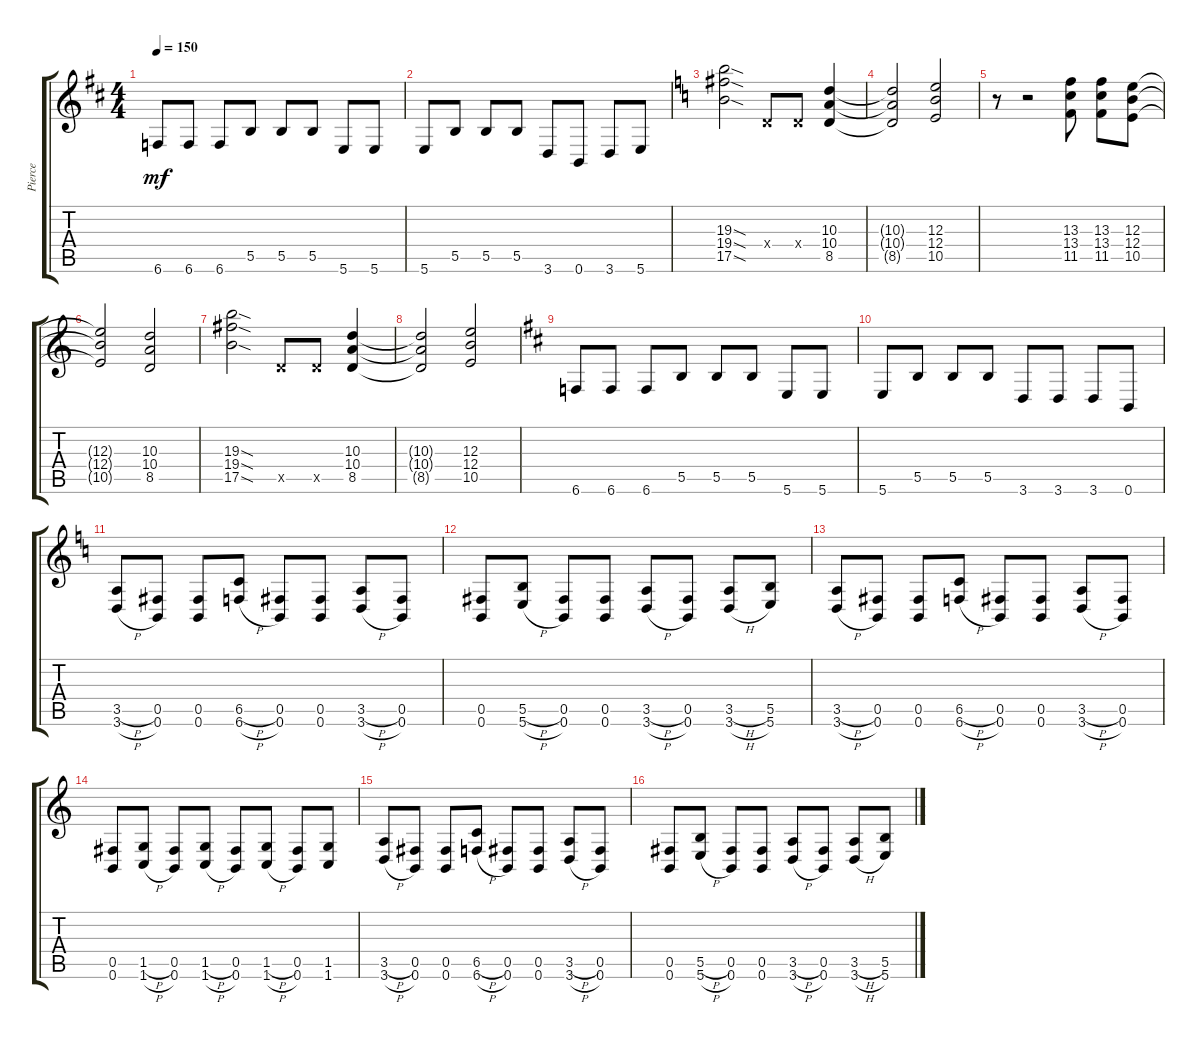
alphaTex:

\track ("Pierce" "Pierce") {instrument distortionguitar}
\staff {score tabs}
\tuning (Db4 Ab3 E3 B2 Gb2 B1) {hide}
\ts (4 4)
\tempo 150
\clef g2
\ks d
6.6.8{dy mf} 6.6.8 6.6.8 5.5.8 5.5.8 5.5.8 5.6.8 5.6.8 |
5.6.8 5.5.8 5.5.8 5.5.8 3.6.8 0.6.8 3.6.8 5.6.8 |
\ks c
(19.3{sod} 19.4{sod} 17.5{sod}).2 3.4{x}.8 3.4{x}.8 (10.3 10.4 8.5).4 |
(10.3{t} 10.4{t} 8.5{t}).2 (12.3 12.4 10.5).2 |
r.8 r.2 (13.3 13.4 11.5).8 (13.3 13.4 11.5).8 (12.3 12.4 10.5).8 |
(12.3{t} 12.4{t} 10.5{t}).2 (10.3 10.4 8.5).2 |
(19.3{sod} 19.4{sod} 17.5{sod}).2 8.5{x}.8 8.5{x}.8 (10.3 10.4 8.5).4 |
(10.3{t} 10.4{t} 8.5{t}).2 (12.3 12.4 10.5).2 |
\ks d
6.6.8 6.6.8 6.6.8 5.5.8 5.5.8 5.5.8 5.6.8 5.6.8 |
5.6.8 5.5.8 5.5.8 5.5.8 3.6.8 3.6.8 3.6.8 0.6.8 |
\ks c
(3.5{h} 3.6{h}).8 (0.5 0.6).8 (0.5 0.6).8 (6.5{h} 6.6{h}).8 (0.5 0.6).8 (0.5 0.6).8 (3.5{h} 3.6{h}).8 (0.5 0.6).8 |
(0.5 0.6).8 (5.5{h} 5.6{h}).8 (0.5 0.6).8 (0.5 0.6).8 (3.5{h} 3.6{h}).8 (0.5 0.6).8 (3.5{h} 3.6{h}).8 (5.5 5.6).8 |
(3.5{h} 3.6{h}).8 (0.5 0.6).8 (0.5 0.6).8 (6.5{h} 6.6{h}).8 (0.5 0.6).8 (0.5 0.6).8 (3.5{h} 3.6{h}).8 (0.5 0.6).8 |
(0.5 0.6).8 (1.5{h} 1.6{h}).8 (0.5 0.6).8 (1.5{h} 1.6{h}).8 (0.5 0.6).8 (1.5{h} 1.6{h}).8 (0.5 0.6).8 (1.5 1.6).8 |
(3.5{h} 3.6{h}).8 (0.5 0.6).8 (0.5 0.6).8 (6.5{h} 6.6{h}).8 (0.5 0.6).8 (0.5 0.6).8 (3.5{h} 3.6{h}).8 (0.5 0.6).8 |
(0.5 0.6).8 (5.5{h} 5.6{h}).8 (0.5 0.6).8 (0.5 0.6).8 (3.5{h} 3.6{h}).8 (0.5 0.6).8 (3.5{h} 3.6{h}).8 (5.5 5.6).8
